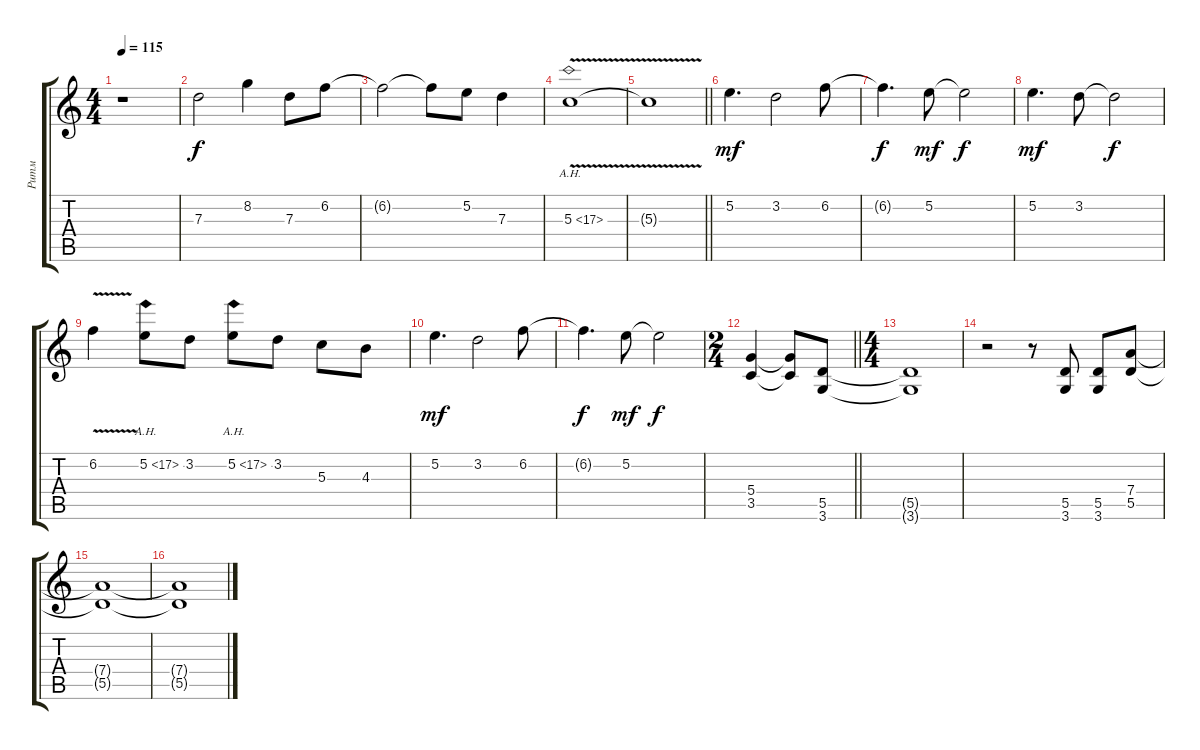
\track ("Ритм" "Ритм") {instrument distortionguitar}
\staff {score tabs}
\tuning (E4 B3 G3 D3 A2 E2) {hide}
\ts (4 4)
\tempo 115
\clef g2
\ks c
r.1{dy f} |
7.3.2 8.2.4 7.3.8 6.2.8 |
6.2{t}.2 6.2{t}.8 5.2.8 7.3.4 |
5.3{ah 12 v}.1 |
\barLineRight lightlight
5.3{t}.1 |
5.2.4{d dy mf} 3.2.2 6.2.8 |
6.2{t}.4{d dy f} 5.2.8{dy mf} 5.2{t}.2{dy f} |
5.2.4{d dy mf} 3.2.8 3.2{t}.2{dy f} |
6.2{v}.4 5.2{ah 12}.8 3.2.8 5.2{ah 12}.8 3.2.8 5.3.8 4.3.8 |
5.2.4{d dy mf} 3.2.2 6.2.8 |
6.2{t}.4{d dy f} 5.2.8{dy mf} 5.2{t}.2{dy f} |
\ts (2 4)
\barLineRight lightlight
(5.4 3.5).4 (5.4{t} 3.5{t}).8 (5.5 3.6).8 |
\ts (4 4)
(5.5{t} 3.6{t}).1 |
r.2 r.8{volume 14 instrument distortionguitar} (5.5 3.6).8 (5.5 3.6).8 (7.4 5.5).8 |
(7.4{t} 5.5{t}).1 |
(7.4{t} 5.5{t}).1
